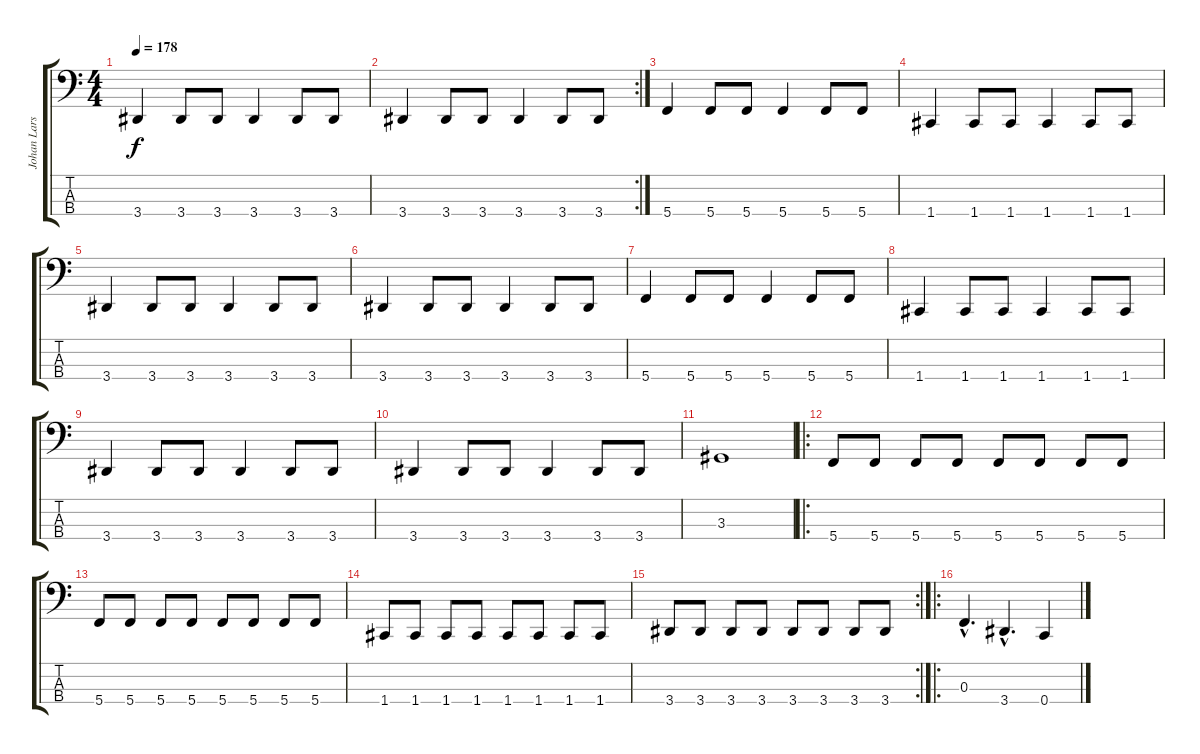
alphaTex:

\track ("Johan Larsson" "Johan Lars") {instrument electricbassfinger}
\staff {score tabs}
\tuning (Eb2 Bb1 F1 C1) {hide}
\ts (4 4)
\tempo 178
\clef f4
\ks c
3.4.4{dy f} 3.4.8 3.4.8 3.4.4 3.4.8 3.4.8 |
\rc 2
3.4.4 3.4.8 3.4.8 3.4.4 3.4.8 3.4.8 |
5.4.4 5.4.8 5.4.8 5.4.4 5.4.8 5.4.8 |
1.4.4 1.4.8 1.4.8 1.4.4 1.4.8 1.4.8 |
3.4.4 3.4.8 3.4.8 3.4.4 3.4.8 3.4.8 |
3.4.4 3.4.8 3.4.8 3.4.4 3.4.8 3.4.8 |
5.4.4 5.4.8 5.4.8 5.4.4 5.4.8 5.4.8 |
1.4.4 1.4.8 1.4.8 1.4.4 1.4.8 1.4.8 |
3.4.4 3.4.8 3.4.8 3.4.4 3.4.8 3.4.8 |
3.4.4 3.4.8 3.4.8 3.4.4 3.4.8 3.4.8 |
3.3.1 |
\ro
5.4.8 5.4.8 5.4.8 5.4.8 5.4.8 5.4.8 5.4.8 5.4.8 |
5.4.8 5.4.8 5.4.8 5.4.8 5.4.8 5.4.8 5.4.8 5.4.8 |
1.4.8 1.4.8 1.4.8 1.4.8 1.4.8 1.4.8 1.4.8 1.4.8 |
\rc 2
3.4.8 3.4.8 3.4.8 3.4.8 3.4.8 3.4.8 3.4.8 3.4.8 |
\ro
0.3{hac}.4{d} 3.4{hac}.4{d} 0.4.4
